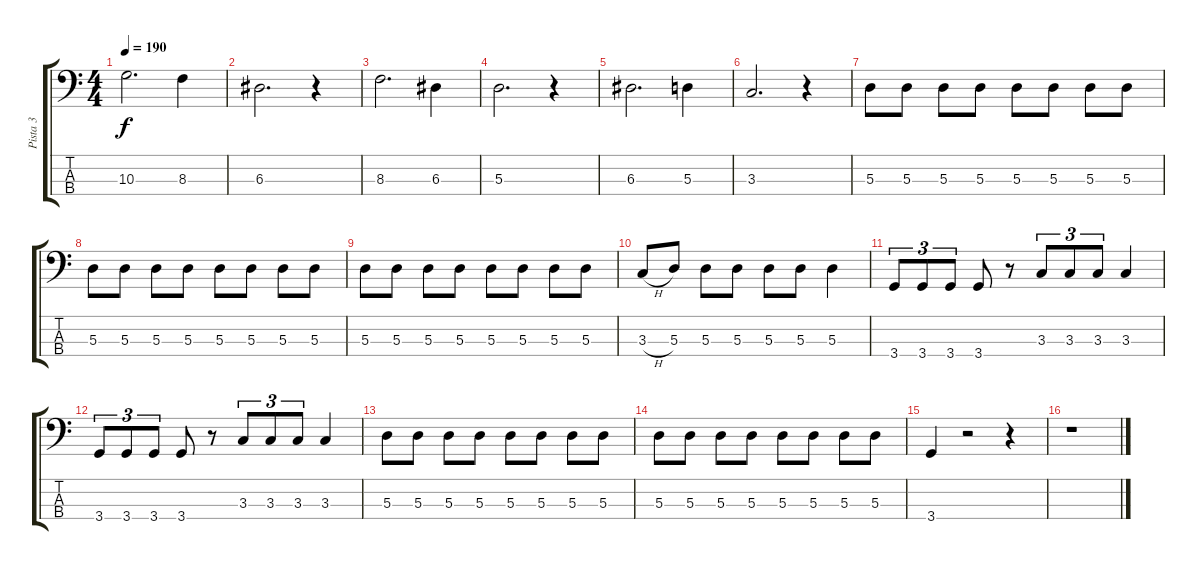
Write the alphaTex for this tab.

\track ("Pista 3" "Pista 3") {instrument electricbasspick}
\staff {score tabs}
\tuning (G2 D2 A1 E1) {hide}
\ts (4 4)
\tempo 190
\clef f4
\ks c
10.3.2{d dy f} 8.3.4 |
6.3.2{d} r.4 |
8.3.2{d} 6.3.4 |
5.3.2{d} r.4 |
6.3.2{d} 5.3.4 |
3.3.2{d} r.4 |
5.3.8 5.3.8 5.3.8 5.3.8 5.3.8 5.3.8 5.3.8 5.3.8 |
5.3.8 5.3.8 5.3.8 5.3.8 5.3.8 5.3.8 5.3.8 5.3.8 |
5.3.8 5.3.8 5.3.8 5.3.8 5.3.8 5.3.8 5.3.8 5.3.8 |
3.3{h}.8 5.3.8 5.3.8 5.3.8 5.3.8 5.3.8 5.3.4 |
3.4.8{tu (3 2)} 3.4.8{tu (3 2)} 3.4.8{tu (3 2)} 3.4.8 r.8 3.3.8{tu (3 2)} 3.3.8{tu (3 2)} 3.3.8{tu (3 2)} 3.3.4 |
3.4.8{tu (3 2)} 3.4.8{tu (3 2)} 3.4.8{tu (3 2)} 3.4.8 r.8 3.3.8{tu (3 2)} 3.3.8{tu (3 2)} 3.3.8{tu (3 2)} 3.3.4 |
5.3.8 5.3.8 5.3.8 5.3.8 5.3.8 5.3.8 5.3.8 5.3.8 |
5.3.8 5.3.8 5.3.8 5.3.8 5.3.8 5.3.8 5.3.8 5.3.8 |
3.4.4 r.2 r.4 |
r.1
